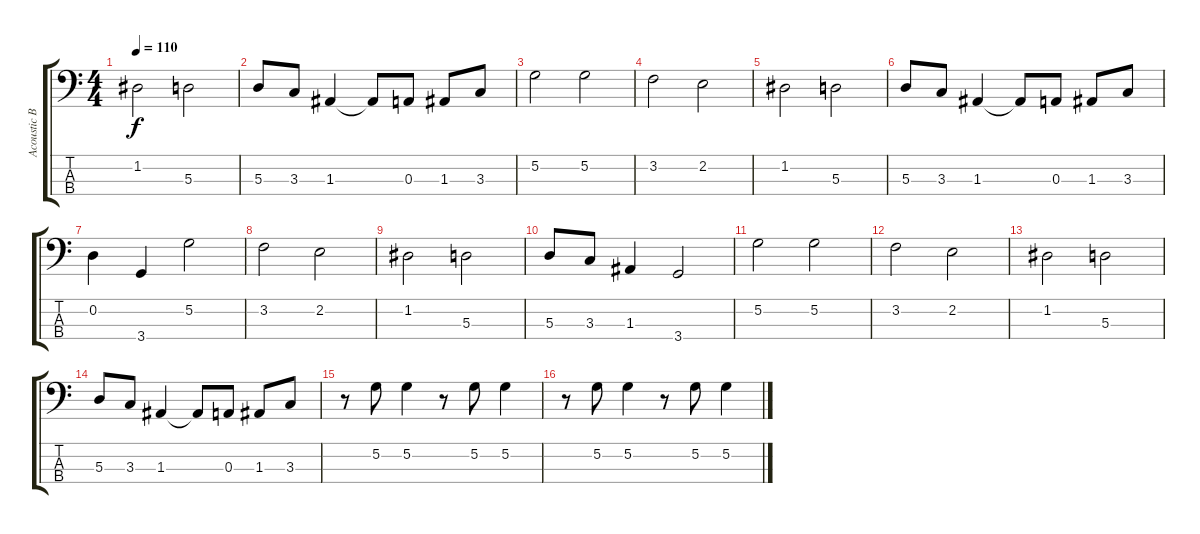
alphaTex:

\track ("Acoustic Bass" "Acoustic B") {instrument contrabass}
\staff {score tabs}
\tuning (G2 D2 A1 E1) {hide}
\ts (4 4)
\tempo 110
\clef f4
\ks c
1.2.2{dy f} 5.3.2 |
5.3.8 3.3.8 1.3.4 1.3{t}.8 0.3.8 1.3.8 3.3.8 |
5.2.2 5.2.2 |
3.2.2 2.2.2 |
1.2.2 5.3.2 |
5.3.8 3.3.8 1.3.4 1.3{t}.8 0.3.8 1.3.8 3.3.8 |
0.2.4 3.4.4 5.2.2 |
3.2.2 2.2.2 |
1.2.2 5.3.2 |
5.3.8 3.3.8 1.3.4 3.4.2 |
5.2.2 5.2.2 |
3.2.2 2.2.2 |
1.2.2 5.3.2 |
5.3.8 3.3.8 1.3.4 1.3{t}.8 0.3.8 1.3.8 3.3.8 |
r.8{volume 14} 5.2.8 5.2.4 r.8 5.2.8 5.2.4 |
r.8 5.2.8 5.2.4 r.8 5.2.8 5.2.4
